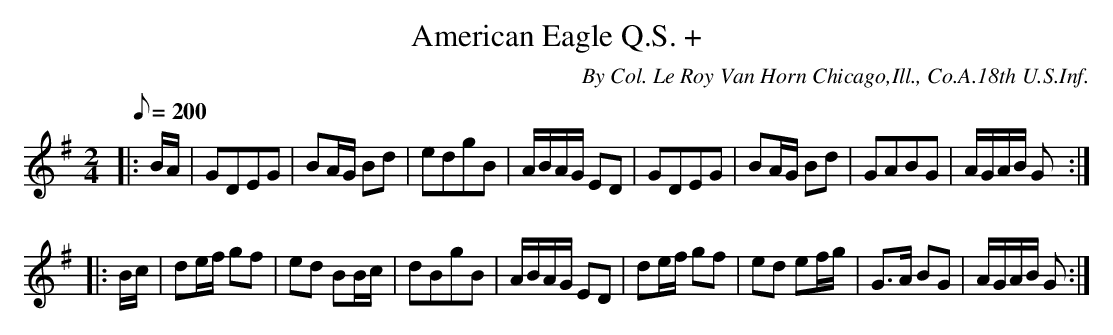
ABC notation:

X:1
T:American Eagle Q.S. +
C:By Col. Le Roy Van Horn Chicago,Ill., Co.A.18th U.S.Inf.
M:2/4
L:1/16
Q:1/8=200
K:G
|: BA|G2D2E2G2|B2AG B2d2|e2d2g2B2|ABAG E2D2|G2D2E2G2|B2AG B2d2|G2A2B2G2|AGAB G2 :|
|: Bc|d2ef g2f2|e2d2 B2Bc|d2B2g2B2|ABAG E2D2|d2ef g2f2|e2d2 e2fg|G2>A2 B2G2|AGAB G2 :|
